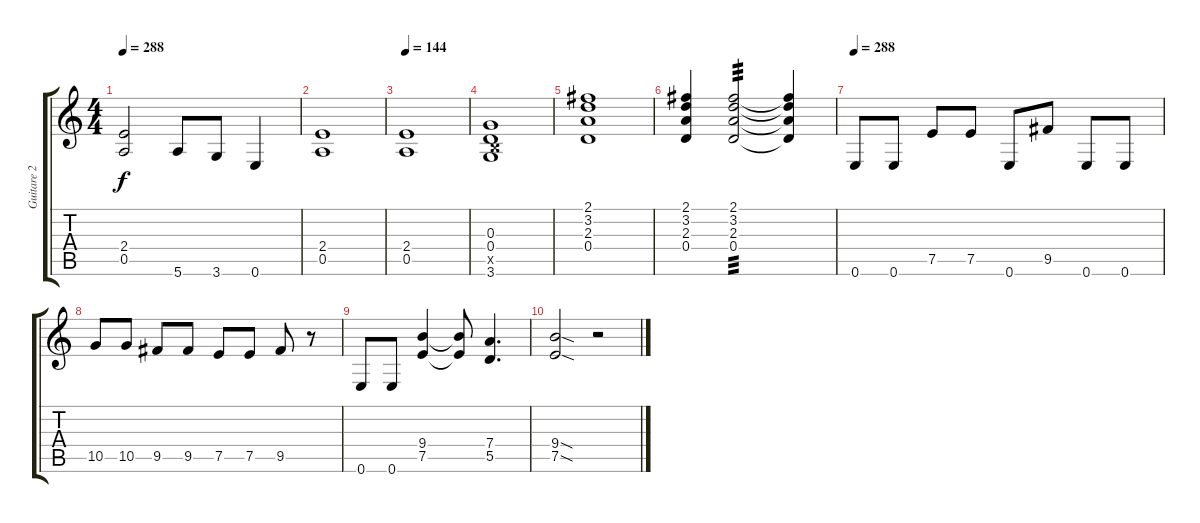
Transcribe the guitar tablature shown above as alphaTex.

\track ("Guitare 2" "Guitare 2") {instrument distortionguitar}
\staff {score tabs}
\tuning (E4 B3 G3 D3 A2 E2) {hide}
\ts (4 4)
\tempo 288
\clef g2
\ks c
(2.4 0.5).2{dy f} 5.6.8 3.6.8 0.6.4 |
(2.4 0.5).1 |
\tempo 144
(2.4 0.5).1 |
(0.3 0.4 2.5{x} 3.6).1 |
(2.1 3.2 2.3 0.4).1 |
(2.1 3.2 2.3 0.4).4 (2.1 3.2 2.3 0.4).2{tp 3} (2.1{t} 3.2{t} 2.3{t} 0.4{t}).4 |
\tempo 288
0.6.8 0.6.8 7.5.8 7.5.8 0.6.8 9.5.8 0.6.8 0.6.8 |
10.5.8 10.5.8 9.5.8 9.5.8 7.5.8 7.5.8 9.5.8 r.8 |
0.6.8 0.6.8 (9.4 7.5).4 (9.4{t} 7.5{t}).8 (7.4 5.5).4{d} |
(9.4{sod} 7.5{sod}).2 r.2
